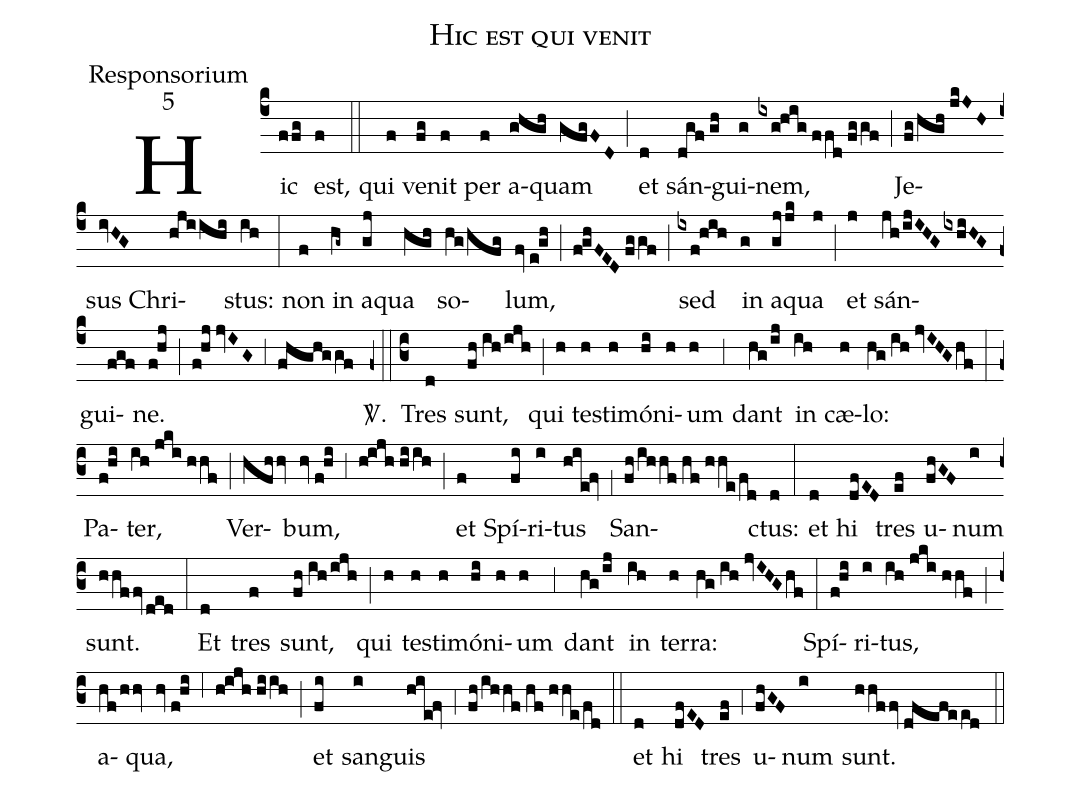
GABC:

name:Hic est qui venit;
office-part:Responsorium;
mode:5;
%%
(c4) Hic(ffg) est,(f) (::)
qui(f) ve(fg)nit(f) per(f) a(ghgh)quam(gfgFD) (;) et(d) sán(dgf//gh)gui(g)nem,(ixg!hig//ffd//fggf) (;) Je(fg/hgh//jkJH)sus(ivHG) Chri(hjiihi)stus:(ih) (:)
non(f) in(hg~) a(gj)qua(hgh) so(hg/hfg)lum,(fv//e!gh) (;) (f!ghFED//fggf) (;) sed(ixf!hih) in(g) a(gjjk)qua(j) (;) et(j) sán(jh/ijIHG/ixhiHG)gui(fgf)ne.(f!hj) (;) (f!hj//jvIG) (,3) (fhghggf)
<sp>V/</sp>.(z0::c3) Tres(d) sunt,(fh//ih/ijh) (;) qui(h) te(h)sti(h)mó(hi)ni(h)um(h) (,3) dant(hg/ij) in(ih) cæ(h)lo:(hg//ih//jvIHG/hf) (:)
Pa(f!hi)ter,(ih//jki//hhf) (;) Ver(hfhhv)bum,(hv//f!hi) (,3) (h!ijh//hiih) (;) et(f) Spí(fi)ri(i)tus(hie!fv) (,1) San(fh/ihhf//hf//hhe/fd)ctus:(d) (:)
et(d) hi(dfED) tres(ef) u(fhGF)num(i) sunt.(hhffv/ded) (:)
Et(d) tres(f) sunt,(fh//ih/ijh) (;) qui(h) te(h)sti(h)mó(hi)ni(h)um(h) (,3) dant(hg/ij) in(ih) ter(h)ra:(hg//ih//jvIHG/hf) (:)
Spí(f!hi)ri(i)tus,(ih//jki//hhf) (;) a(hf/hhv)qua,(hv//f!hi) (,6) (h!ijh//hiih) (;) et(fi) san(i)guis(hie!fv) (,4) (fh/ihhf//hf//hhe/fd) (::)
et(d) hi(dfED) tres(ef) (,4) u(fhGF)num(i) sunt.(hhffv//dfefeed) (::)
